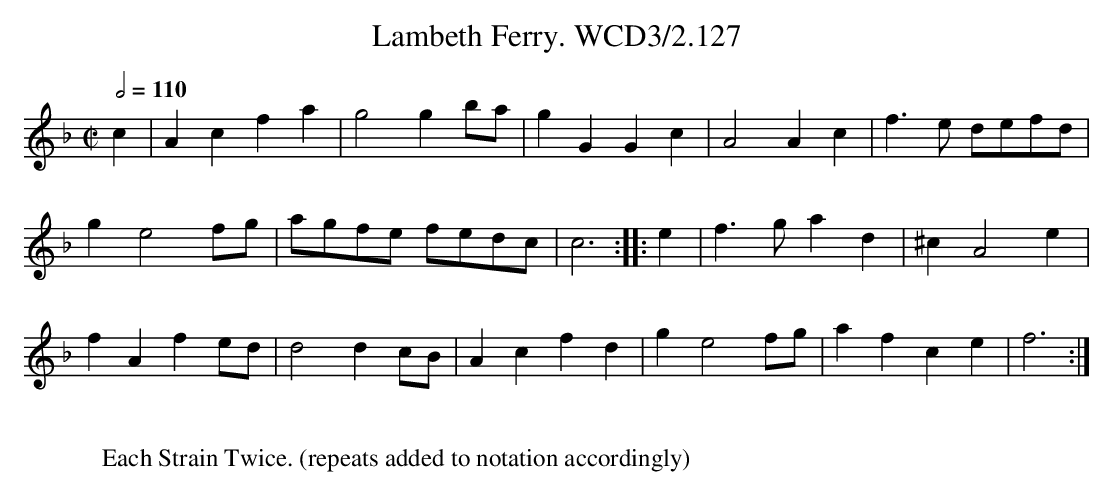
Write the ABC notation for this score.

X:1
T:Lambeth Ferry. WCD3/2.127
M:C|
L:1/8
Q:1/2=110
K:F
c2|A2c2 f2a2|g4 g2ba|g2G2 G2c2|A4 A2c2|f3e defd|
g2 e4 fg|agfe fedc|c6::e2|f3g a2d2|^c2 A4 e2|
f2A2 f2ed|d4 d2cB|A2c2f2d2|g2 e4 fg|a2f2c2e2|f6:|
W:
W:Each Strain Twice. (repeats added to notation accordingly)
